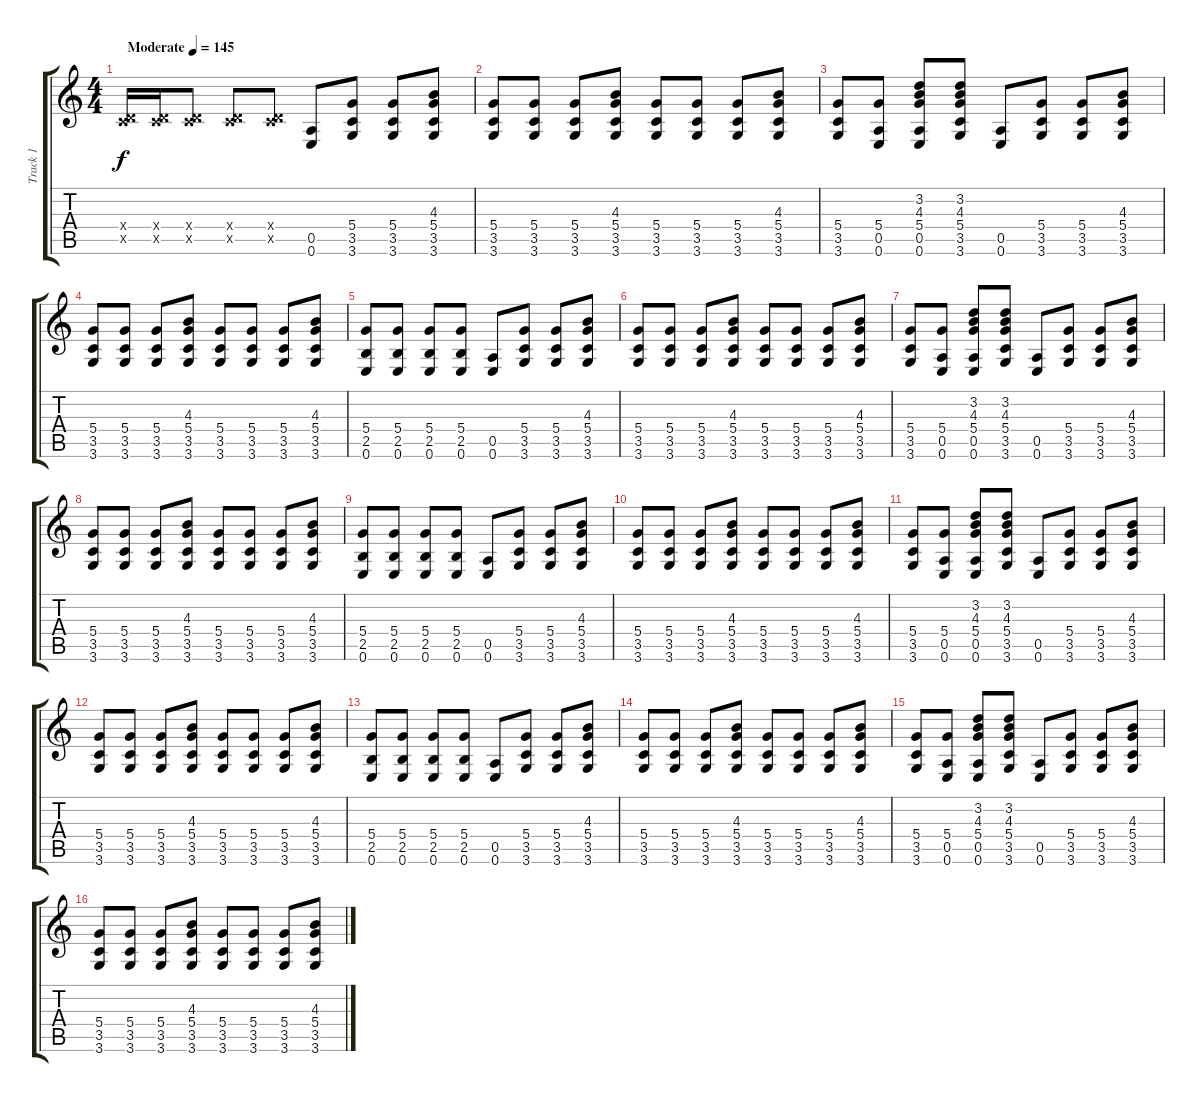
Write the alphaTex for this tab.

\track ("Track 1" "Track 1") {instrument distortionguitar}
\staff {score tabs}
\tuning (E4 B3 G3 D3 A2 E2) {hide}
\ts (4 4)
\tempo (145 "Moderate")
\clef g2
\ks c
(0.4{x} 3.5{x}).16{dy f instrument distortionguitar} (0.4{x} 3.5{x}).16 (0.4{x} 3.5{x}).8 (0.4{x} 3.5{x}).8 (0.4{x} 3.5{x}).8 (0.5 0.6).8 (5.4 3.5 3.6).8 (5.4 3.5 3.6).8 (4.3 5.4 3.5 3.6).8 |
(5.4 3.5 3.6).8 (5.4 3.5 3.6).8 (5.4 3.5 3.6).8 (4.3 5.4 3.5 3.6).8 (5.4 3.5 3.6).8 (5.4 3.5 3.6).8 (5.4 3.5 3.6).8 (4.3 5.4 3.5 3.6).8 |
(5.4 3.5 3.6).8 (5.4 0.5 0.6).8 (3.2 4.3 5.4 0.5 0.6).8 (3.2 4.3 5.4 3.5 3.6).8 (0.5 0.6).8 (5.4 3.5 3.6).8 (5.4 3.5 3.6).8 (4.3 5.4 3.5 3.6).8 |
(5.4 3.5 3.6).8 (5.4 3.5 3.6).8 (5.4 3.5 3.6).8 (4.3 5.4 3.5 3.6).8 (5.4 3.5 3.6).8 (5.4 3.5 3.6).8 (5.4 3.5 3.6).8 (4.3 5.4 3.5 3.6).8 |
(5.4 2.5 0.6).8 (5.4 2.5 0.6).8 (5.4 2.5 0.6).8 (5.4 2.5 0.6).8 (0.5 0.6).8 (5.4 3.5 3.6).8 (5.4 3.5 3.6).8 (4.3 5.4 3.5 3.6).8 |
(5.4 3.5 3.6).8 (5.4 3.5 3.6).8 (5.4 3.5 3.6).8 (4.3 5.4 3.5 3.6).8 (5.4 3.5 3.6).8 (5.4 3.5 3.6).8 (5.4 3.5 3.6).8 (4.3 5.4 3.5 3.6).8 |
(5.4 3.5 3.6).8 (5.4 0.5 0.6).8 (3.2 4.3 5.4 0.5 0.6).8 (3.2 4.3 5.4 3.5 3.6).8 (0.5 0.6).8 (5.4 3.5 3.6).8 (5.4 3.5 3.6).8 (4.3 5.4 3.5 3.6).8 |
(5.4 3.5 3.6).8 (5.4 3.5 3.6).8 (5.4 3.5 3.6).8 (4.3 5.4 3.5 3.6).8 (5.4 3.5 3.6).8 (5.4 3.5 3.6).8 (5.4 3.5 3.6).8 (4.3 5.4 3.5 3.6).8 |
(5.4 2.5 0.6).8 (5.4 2.5 0.6).8 (5.4 2.5 0.6).8 (5.4 2.5 0.6).8 (0.5 0.6).8 (5.4 3.5 3.6).8 (5.4 3.5 3.6).8 (4.3 5.4 3.5 3.6).8 |
(5.4 3.5 3.6).8 (5.4 3.5 3.6).8 (5.4 3.5 3.6).8 (4.3 5.4 3.5 3.6).8 (5.4 3.5 3.6).8 (5.4 3.5 3.6).8 (5.4 3.5 3.6).8 (4.3 5.4 3.5 3.6).8 |
(5.4 3.5 3.6).8 (5.4 0.5 0.6).8 (3.2 4.3 5.4 0.5 0.6).8 (3.2 4.3 5.4 3.5 3.6).8 (0.5 0.6).8 (5.4 3.5 3.6).8 (5.4 3.5 3.6).8 (4.3 5.4 3.5 3.6).8 |
(5.4 3.5 3.6).8 (5.4 3.5 3.6).8 (5.4 3.5 3.6).8 (4.3 5.4 3.5 3.6).8 (5.4 3.5 3.6).8 (5.4 3.5 3.6).8 (5.4 3.5 3.6).8 (4.3 5.4 3.5 3.6).8 |
(5.4 2.5 0.6).8 (5.4 2.5 0.6).8 (5.4 2.5 0.6).8 (5.4 2.5 0.6).8 (0.5 0.6).8 (5.4 3.5 3.6).8 (5.4 3.5 3.6).8 (4.3 5.4 3.5 3.6).8 |
(5.4 3.5 3.6).8 (5.4 3.5 3.6).8 (5.4 3.5 3.6).8 (4.3 5.4 3.5 3.6).8 (5.4 3.5 3.6).8 (5.4 3.5 3.6).8 (5.4 3.5 3.6).8 (4.3 5.4 3.5 3.6).8 |
(5.4 3.5 3.6).8 (5.4 0.5 0.6).8 (3.2 4.3 5.4 0.5 0.6).8 (3.2 4.3 5.4 3.5 3.6).8 (0.5 0.6).8 (5.4 3.5 3.6).8 (5.4 3.5 3.6).8 (4.3 5.4 3.5 3.6).8 |
(5.4 3.5 3.6).8 (5.4 3.5 3.6).8 (5.4 3.5 3.6).8 (4.3 5.4 3.5 3.6).8 (5.4 3.5 3.6).8 (5.4 3.5 3.6).8 (5.4 3.5 3.6).8 (4.3 5.4 3.5 3.6).8
